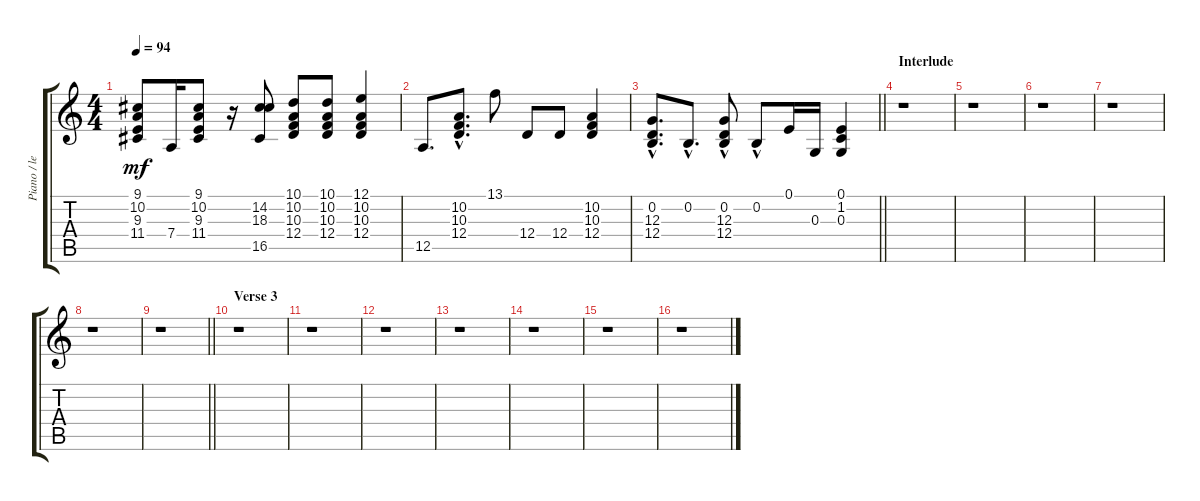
\track ("Piano / left hand" "Piano / le") {instrument brightacousticpiano}
\staff {score tabs}
\tuning (E4 B3 G3 D3 A2 E2) {hide}
\ts (4 4)
\tempo 94
\clef g2
\ks c
(9.1 10.2 9.3 11.4).8{dy mf} 7.4.16 (9.1 10.2 9.3 11.4).8 r.16 (14.2 18.3 16.5).8 (10.1 10.2 10.3 12.4).8 (10.1 10.2 10.3 12.4).8 (12.1 10.2 10.3 12.4).4 |
12.5.8{d} (10.2 10.3{hac} 12.4).8{d} 13.1.8 12.4.8 12.4.8 (10.2 10.3 12.4).4 |
\barLineRight lightlight
(0.2{hac} 12.3{hac} 12.4{hac}).8{d} 0.2{hac}.8{d} (0.2 12.3{hac} 12.4{hac}).8 0.2{hac}.8 0.1.16 0.3.16 (0.1 1.2 0.3).4 |
\section ("" "Interlude")
r.1 |
r.1 |
r.1 |
r.1 |
r.1 |
\barLineRight lightlight
r.1 |
\section ("" "Verse 3")
r.1 |
r.1 |
r.1 |
r.1 |
r.1 |
r.1 |
r.1
